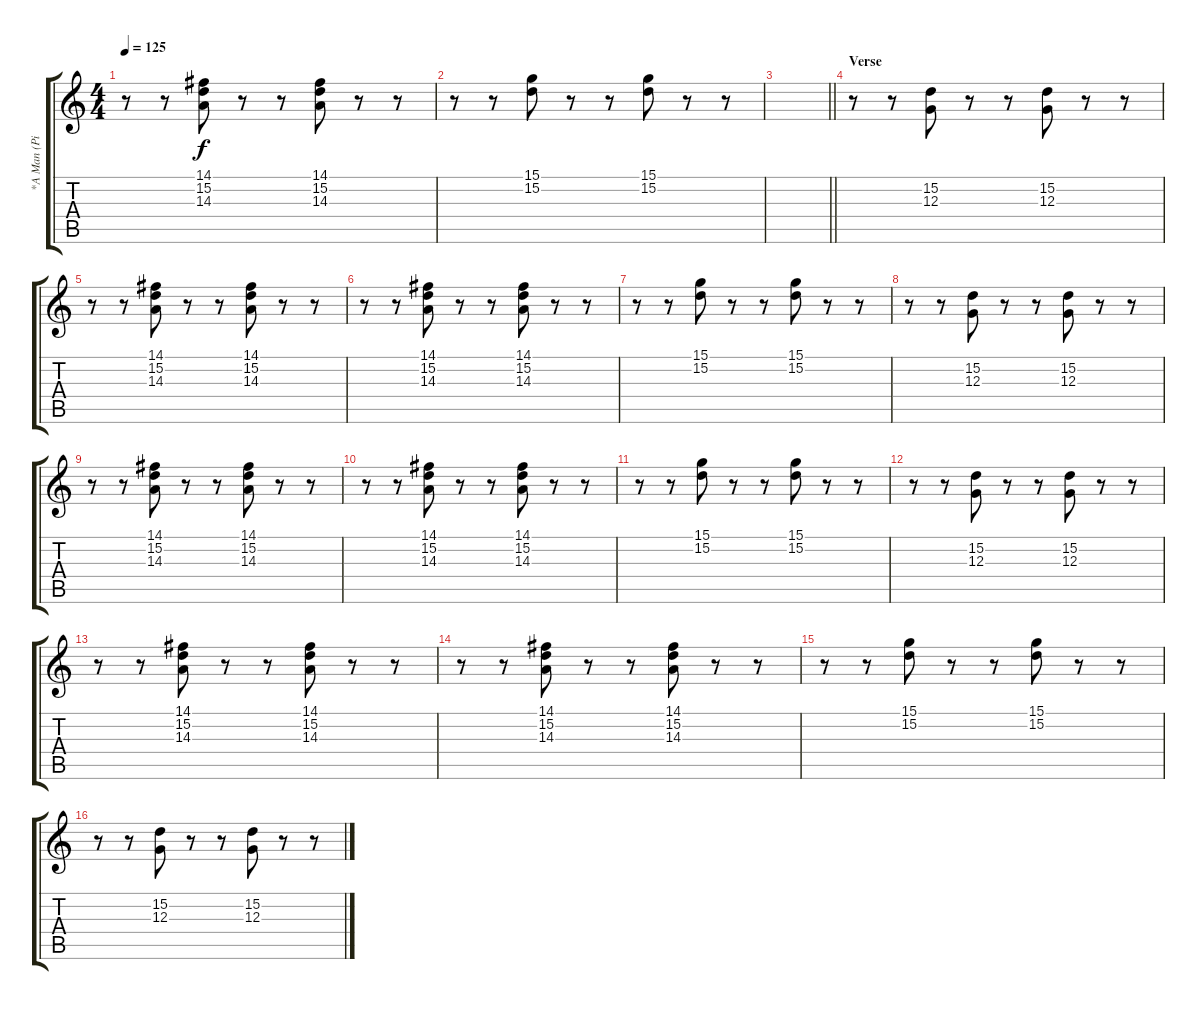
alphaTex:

\track ("*A Man (Piano)" "*A Man (Pi") {instrument acousticgrandpiano}
\staff {score tabs}
\tuning (E4 B3 G3 D3 A2 E2) {hide}
\ts (4 4)
\tempo 125
\clef g2
\ks c
r.8{dy f} r.8 (14.1 15.2 14.3).8 r.8 r.8 (14.1 15.2 14.3).8 r.8 r.8 |
r.8 r.8 (15.1 15.2).8 r.8 r.8 (15.1 15.2).8 r.8 r.8 |
\barLineRight lightlight
|
\section ("" "Verse")
r.8 r.8 (15.2 12.3).8 r.8 r.8 (15.2 12.3).8 r.8 r.8 |
r.8 r.8 (14.1 15.2 14.3).8 r.8 r.8 (14.1 15.2 14.3).8 r.8 r.8 |
r.8 r.8 (14.1 15.2 14.3).8 r.8 r.8 (14.1 15.2 14.3).8 r.8 r.8 |
r.8 r.8 (15.1 15.2).8 r.8 r.8 (15.1 15.2).8 r.8 r.8 |
r.8 r.8 (15.2 12.3).8 r.8 r.8 (15.2 12.3).8 r.8 r.8 |
r.8 r.8 (14.1 15.2 14.3).8 r.8 r.8 (14.1 15.2 14.3).8 r.8 r.8 |
r.8 r.8 (14.1 15.2 14.3).8 r.8 r.8 (14.1 15.2 14.3).8 r.8 r.8 |
r.8 r.8 (15.1 15.2).8 r.8 r.8 (15.1 15.2).8 r.8 r.8 |
r.8 r.8 (15.2 12.3).8 r.8 r.8 (15.2 12.3).8 r.8 r.8 |
r.8 r.8 (14.1 15.2 14.3).8 r.8 r.8 (14.1 15.2 14.3).8 r.8 r.8 |
r.8 r.8 (14.1 15.2 14.3).8 r.8 r.8 (14.1 15.2 14.3).8 r.8 r.8 |
r.8 r.8 (15.1 15.2).8 r.8 r.8 (15.1 15.2).8 r.8 r.8 |
r.8 r.8 (15.2 12.3).8 r.8 r.8 (15.2 12.3).8 r.8 r.8
